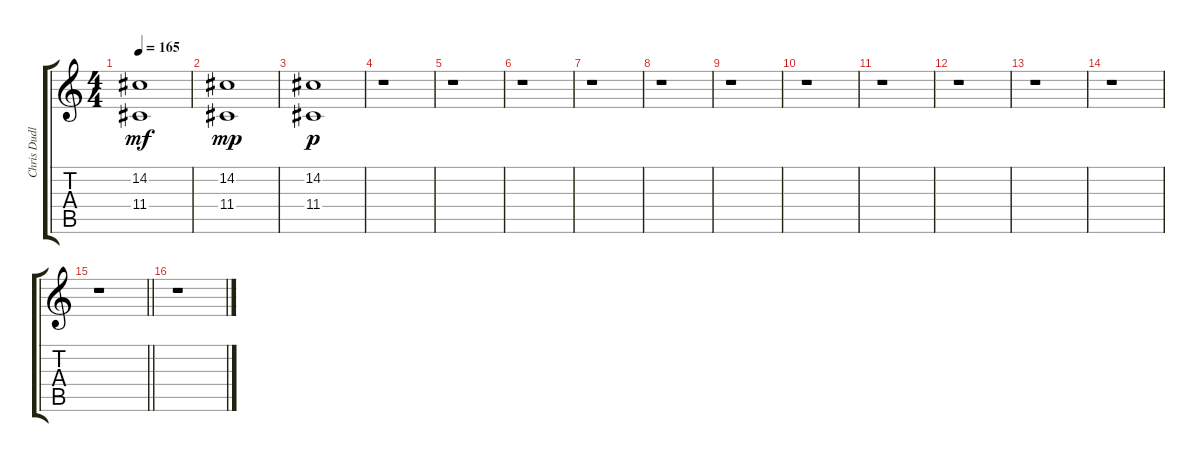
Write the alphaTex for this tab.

\track ("Chris Dudley" "Chris Dudl") {instrument lead2sawtooth}
\staff {score tabs}
\tuning (E4 B3 G3 D3 A2 D2) {hide}
\ts (4 4)
\tempo 165
\clef g2
\ks c
(14.2 11.4).1{dy mf} |
(14.2 11.4).1{dy mp} |
(14.2 11.4).1{dy p} |
r.1 |
r.1 |
r.1 |
r.1 |
r.1 |
r.1 |
r.1 |
r.1 |
r.1 |
r.1 |
r.1 |
\barLineRight lightlight
r.1 |
\section ("" "")
r.1
